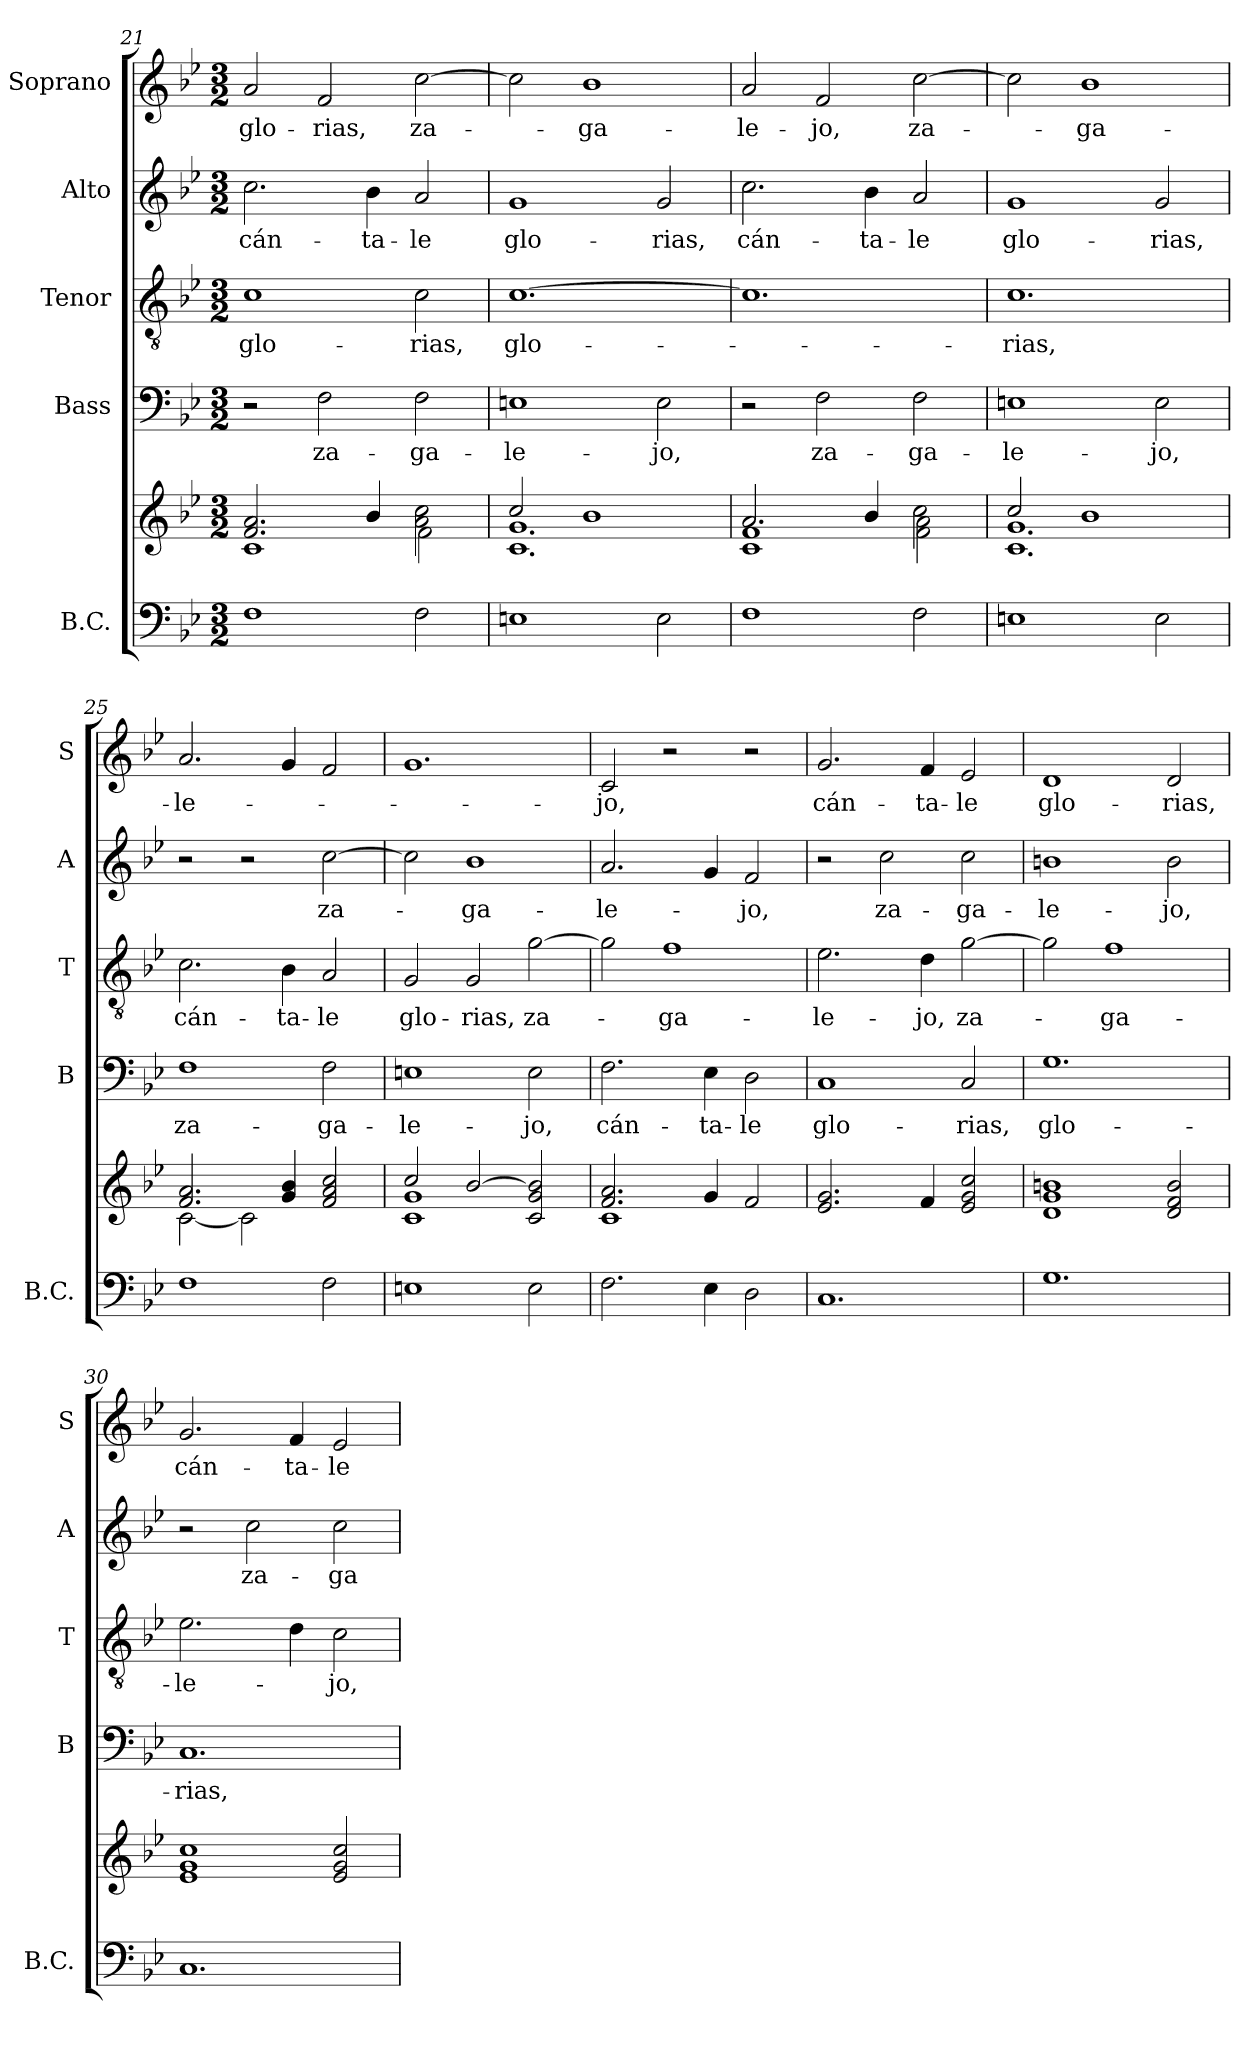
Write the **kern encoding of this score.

**kern	**kern	**kern	**text	**kern	**text	**kern	**text	**kern	**text
*part5	*part5	*part4	*part4	*part3	*part3	*part2	*part2	*part1	*part1
*staff6	*staff5	*staff4	*staff4	*staff3	*staff3	*staff2	*staff2	*staff1	*staff1
*I"B.C.	*	*I"Bass	*	*I"Tenor	*	*I"Alto	*	*I"Soprano	*
*I'B.C.	*	*I'B	*	*I'T	*	*I'A	*	*I'S	*
*clefF4	*clefG2	*clefF4	*	*clefGv2	*	*clefG2	*	*clefG2	*
*k[b-e-]	*k[b-e-]	*k[b-e-]	*	*k[b-e-]	*	*k[b-e-]	*	*k[b-e-]	*
*B-:	*B-:	*B-:	*	*B-:	*	*B-:	*	*B-:	*
*M3/2	*M3/2	*M3/2	*	*M3/2	*	*M3/2	*	*M3/2	*
=21	=21	=21	=21	=21	=21	=21	=21	=21	=21
*	*^	*	*	*	*	*	*	*	*
!	!	!	!	!	!	!LO:LY:b	!	!LO:LY:b	!	!LO:LY:b
1F	2.f/ 2.a/	1c	2r	.	1c	glo-	2.cc\	cán-	2a/	glo-
!	!	!	!	!LO:LY:b	!	!	!	!	!	!LO:LY:b
.	.	.	2F\	za-	.	.	.	.	2f/	-rias,
!	!	!	!	!	!	!	!	!LO:LY:b	!	!
.	4b-/	.	.	.	.	.	4b-\	-ta-	.	.
!	!	!	!	!LO:LY:b	!	!LO:LY:b	!	!LO:LY:b	!	!LO:LY:b
2F\	2a\ 2cc\	2f\	2F\	-ga-	2c\	-rias,	2a/	-le	[2cc\	za-
!!LO:PB:g=z
=22	=22	=22	=22	=22	=22	=22	=22	=22	=22	=22
!	!	!	!	!LO:LY:b	!	!LO:LY:b	!	!LO:LY:b	!	!
1En	2cc/	1.c 1.g	1En	-le-	[1.c	glo-	1g	glo-	2cc\]	.
!	!	!	!	!	!	!	!	!	!	!LO:LY:b
.	1b-	.	.	.	.	.	.	.	1b-	-ga-
!	!	!	!	!LO:LY:b	!	!	!	!LO:LY:b	!	!
2E\	.	.	2E\	-jo,	.	.	2g/	-rias,	.	.
=23	=23	=23	=23	=23	=23	=23	=23	=23	=23	=23
!	!	!	!	!	!	!	!	!LO:LY:b	!	!LO:LY:b
1F	2.a/	1c 1f	2r	.	1.c]	.	2.cc\	cán-	2a/	-le-
!	!	!	!	!LO:LY:b	!	!	!	!	!	!LO:LY:b
.	.	.	2F\	za-	.	.	.	.	2f/	-jo,
!	!	!	!	!	!	!	!	!LO:LY:b	!	!
.	4b-/	.	.	.	.	.	4b-\	-ta-	.	.
!	!	!	!	!LO:LY:b	!	!	!	!LO:LY:b	!	!LO:LY:b
2F\	2cc\	2f\ 2a\	2F\	-ga-	.	.	2a/	-le	[2cc\	za-
=24	=24	=24	=24	=24	=24	=24	=24	=24	=24	=24
!	!	!	!	!LO:LY:b	!	!LO:LY:b	!	!LO:LY:b	!	!
1En	2cc/	1.c 1.g	1En	-le-	1.c	-rias,	1g	glo-	2cc\]	.
!	!	!	!	!	!	!	!	!	!	!LO:LY:b
.	1b-	.	.	.	.	.	.	.	1b-	-ga-
!	!	!	!	!LO:LY:b	!	!	!	!LO:LY:b	!	!
2E\	.	.	2E\	-jo,	.	.	2g/	-rias,	.	.
=25	=25	=25	=25	=25	=25	=25	=25	=25	=25	=25
!	!	!	!	!LO:LY:b	!	!LO:LY:b	!	!	!	!LO:LY:b
1F	2.f/ 2.a/	[2c\	1F	za-	2.c\	cán-	2r	.	2.a/	-le-
.	.	2c\]	.	.	.	.	2r	.	.	.
!	!	!	!	!	!	!LO:LY:b	!	!	!	!
.	4g/ 4b-/	.	.	.	4B-\	-ta-	.	.	4g/	.
!	!	!	!	!LO:LY:b	!	!LO:LY:b	!	!LO:LY:b	!	!
2F\	2f/ 2a/ 2cc/	2ryy	2F\	-ga-	2A/	-le	[2cc\	za-	2f/	.
=26	=26	=26	=26	=26	=26	=26	=26	=26	=26	=26
!	!	!	!	!LO:LY:b	!	!LO:LY:b	!	!	!	!
1En	2cc/	1c 1g	1En	-le-	2G/	glo-	2cc\]	.	1.g	.
!	!	!	!	!	!	!LO:LY:b	!	!LO:LY:b	!	!
.	[2b-/	.	.	.	2G/	-rias,	1b-	-ga-	.	.
!	!	!	!	!LO:LY:b	!	!LO:LY:b	!	!	!	!
2E\	2c/ 2g/ 2b-/]	2ryy	2E\	-jo,	[2g\	za-	.	.	.	.
!!LO:LB:g=z
=27	=27	=27	=27	=27	=27	=27	=27	=27	=27	=27
!	!	!	!	!LO:LY:b	!	!	!	!LO:LY:b	!	!LO:LY:b
2.F\	2.f/ 2.a/	1c	2.F\	cán-	2g\]	.	2.a/	-le-	2c/	-jo,
!	!	!	!	!	!	!LO:LY:b	!	!	!	!
.	.	.	.	.	1f	-ga-	.	.	2r	.
!	!	!	!	!LO:LY:b	!	!	!	!	!	!
4E-i\	4g/	.	4E-i\	-ta-	.	.	4g/	.	.	.
!	!	!	!	!LO:LY:b	!	!	!	!LO:LY:b	!	!
2D\	2f/	2ryy	2D\	-le	.	.	2f/	-jo,	2r	.
=28	=28	=28	=28	=28	=28	=28	=28	=28	=28	=28
!	!	!	!	!LO:LY:b	!	!LO:LY:b	!	!	!	!LO:LY:b
*	*v	*v	*	*	*	*	*	*	*	*
1.C	2.e-/ 2.g/	1C	glo-	2.e-\	-le-	2r	.	2.g/	cán-
!	!	!	!	!	!	!	!LO:LY:b	!	!
.	.	.	.	.	.	2cc\	za-	.	.
!	!	!	!	!	!LO:LY:b	!	!	!	!LO:LY:b
.	4f/	.	.	4d\	-jo,	.	.	4f/	-ta-
!	!	!	!LO:LY:b	!	!LO:LY:b	!	!LO:LY:b	!	!LO:LY:b
.	2e-/ 2g/ 2cc/	2C/	-rias,	[2g\	za-	2cc\	-ga-	2e-/	-le
=29	=29	=29	=29	=29	=29	=29	=29	=29	=29
!	!	!	!LO:LY:b	!	!	!	!LO:LY:b	!	!LO:LY:b
1.G	1d 1g 1bn	1.G	glo-	2g\]	.	1bn	-le-	1d	glo-
!	!	!	!	!	!LO:LY:b	!	!	!	!
.	.	.	.	1f	-ga-	.	.	.	.
!	!	!	!	!	!	!	!LO:LY:b	!	!LO:LY:b
.	2d/ 2f/ 2b/	.	.	.	.	2b\	-jo,	2d/	-rias,
=30	=30	=30	=30	=30	=30	=30	=30	=30	=30
!	!	!	!LO:LY:b	!	!LO:LY:b	!	!	!	!LO:LY:b
1.C	1e- 1g 1cc	1.C	-rias,	2.e-\	-le-	2r	.	2.g/	cán-
!	!	!	!	!	!	!	!LO:LY:b	!	!
.	.	.	.	.	.	2cc\	za-	.	.
!	!	!	!	!	!	!	!	!	!LO:LY:b
.	.	.	.	4d\	.	.	.	4f/	-ta-
!	!	!	!	!	!LO:LY:b	!	!LO:LY:b	!	!LO:LY:b
.	2e-/ 2g/ 2cc/	.	.	2c\	-jo,	2cc\	-ga	2e-/	-le
=	=	=	=	=	=	=	=	=	=
*-	*-	*-	*-	*-	*-	*-	*-	*-	*-
